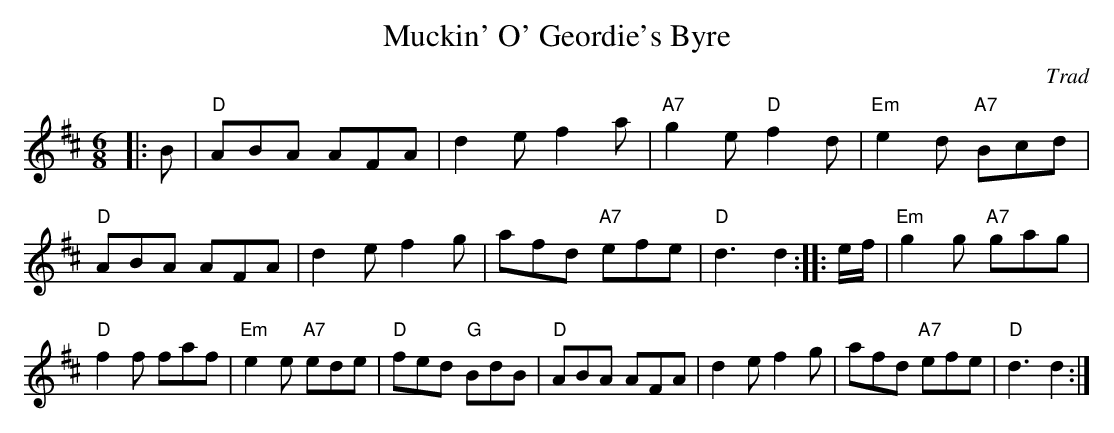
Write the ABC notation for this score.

X:1
T:Muckin' O' Geordie's Byre
C:Trad
M:6/8
L:1/8
E:14
K:D
|:B|"D"ABA AFA|d2 e f2 a|"A7"g2 e "D"f2 d|"Em"e2 d "A7"Bcd|\
"D"ABA AFA|d2 e f2 g|afd "A7"efe|"D"d3 d2::\
e/2f/2|"Em"g2 g "A7"gag|"D"f2 f faf|"Em"e2 e "A7"ede|"D"fed "G"BdB|\
"D"ABA AFA|d2 e f2 g|afd "A7"efe|"D"d3 d2:|**
